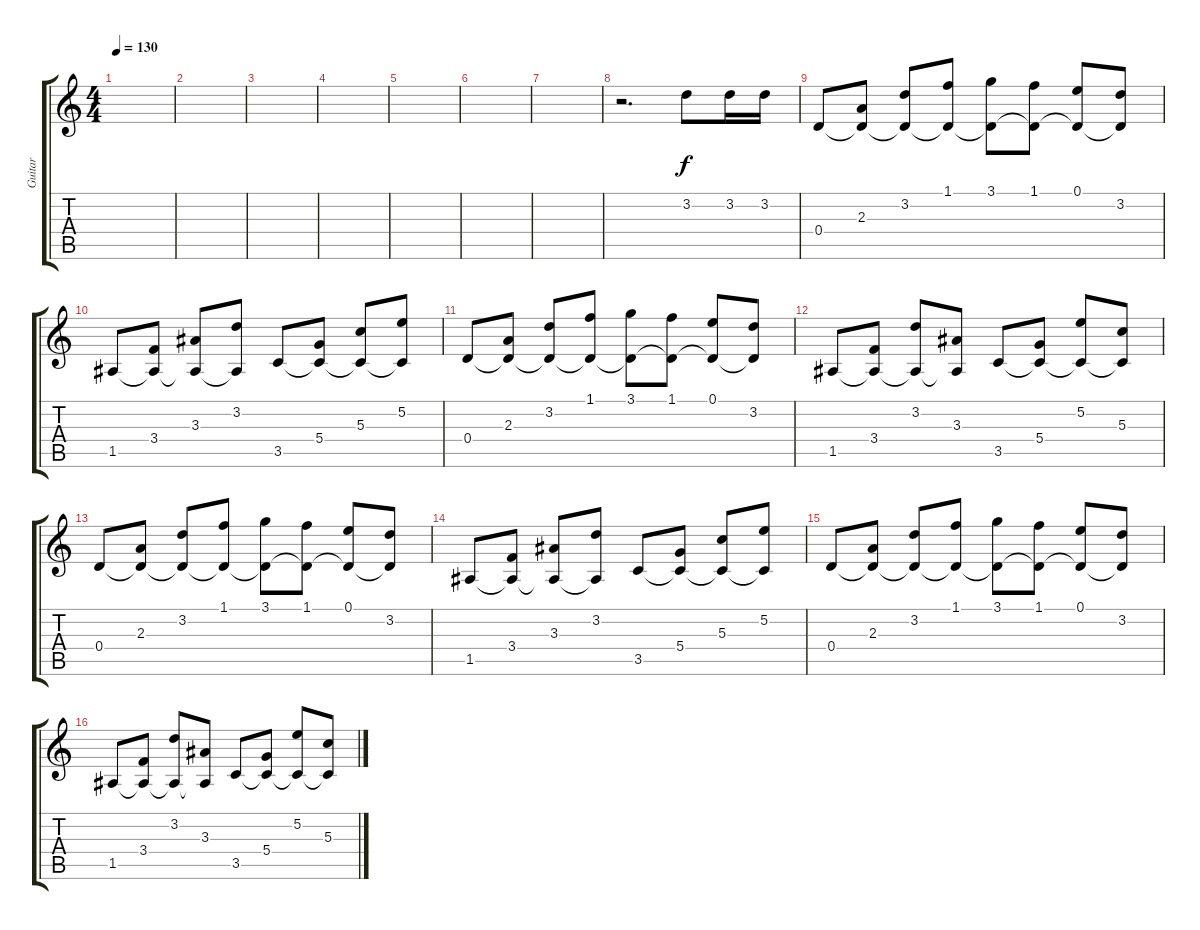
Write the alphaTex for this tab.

\track ("Guitar" "Guitar") {instrument overdrivenguitar}
\staff {score tabs}
\tuning (E4 B3 G3 D3 A2 E2) {hide}
\ts (4 4)
\tempo 130
\clef g2
\ks c
|
|
|
|
|
|
|
r.2{d} 3.2.8 3.2.16 3.2.16 |
0.4.8{dy f} (2.3 0.4{t}).8 (3.2 0.4{t}).8 (1.1 0.4{t}).8 (3.1 0.4{t}).8 (1.1 0.4{t}).8 (0.1 0.4{t}).8 (3.2 0.4{t}).8 |
1.5.8 (3.4 1.5{t}).8 (3.3 1.5{t}).8 (3.2 1.5{t}).8 3.5.8 (5.4 3.5{t}).8 (5.3 3.5{t}).8 (5.2 3.5{t}).8 |
0.4.8 (2.3 0.4{t}).8 (3.2 0.4{t}).8 (1.1 0.4{t}).8 (3.1 0.4{t}).8 (1.1 0.4{t}).8 (0.1 0.4{t}).8 (3.2 0.4{t}).8 |
1.5.8 (3.4 1.5{t}).8 (3.2 1.5{t}).8 (3.3 1.5{t}).8 3.5.8 (5.4 3.5{t}).8 (5.2 3.5{t}).8 (5.3 3.5{t}).8 |
0.4.8 (2.3 0.4{t}).8 (3.2 0.4{t}).8 (1.1 0.4{t}).8 (3.1 0.4{t}).8 (1.1 0.4{t}).8 (0.1 0.4{t}).8 (3.2 0.4{t}).8 |
1.5.8 (3.4 1.5{t}).8 (3.3 1.5{t}).8 (3.2 1.5{t}).8 3.5.8 (5.4 3.5{t}).8 (5.3 3.5{t}).8 (5.2 3.5{t}).8 |
0.4.8 (2.3 0.4{t}).8 (3.2 0.4{t}).8 (1.1 0.4{t}).8 (3.1 0.4{t}).8 (1.1 0.4{t}).8 (0.1 0.4{t}).8 (3.2 0.4{t}).8 |
1.5.8 (3.4 1.5{t}).8 (3.2 1.5{t}).8 (3.3 1.5{t}).8 3.5.8 (5.4 3.5{t}).8 (5.2 3.5{t}).8 (5.3 3.5{t}).8
